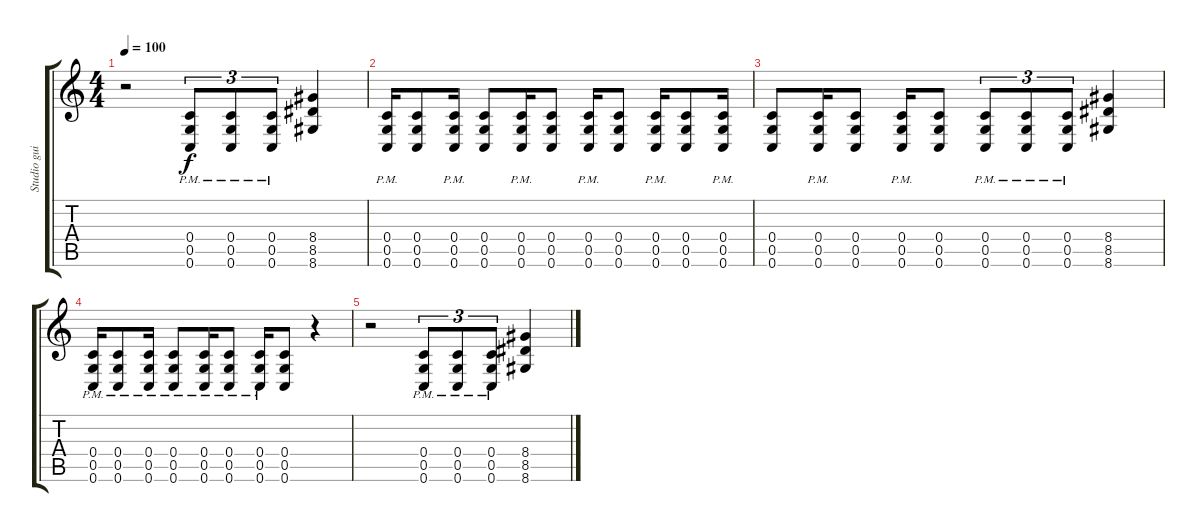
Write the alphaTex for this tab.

\track ("Studio guitar I" "Studio gui") {instrument distortionguitar}
\staff {score tabs}
\tuning (D4 A3 F3 C3 G2 C2) {hide}
\ts (4 4)
\tempo 100
\clef g2
\ks c
r.2{dy f} (0.4{pm} 0.5{pm} 0.6{pm}).8{tu (3 2)} (0.4{pm} 0.5{pm} 0.6{pm}).8{tu (3 2)} (0.4{pm} 0.5{pm} 0.6{pm}).8{tu (3 2)} (8.4 8.5 8.6).4 |
(0.4{pm} 0.5{pm} 0.6{pm}).16 (0.4 0.5 0.6).8 (0.4{pm} 0.5{pm} 0.6{pm}).16 (0.4 0.5 0.6).8 (0.4{pm} 0.5{pm} 0.6{pm}).16 (0.4 0.5 0.6).8 (0.4{pm} 0.5{pm} 0.6{pm}).16 (0.4 0.5 0.6).8 (0.4{pm} 0.5{pm} 0.6{pm}).16 (0.4 0.5 0.6).8 (0.4{pm} 0.5{pm} 0.6{pm}).16 |
(0.4 0.5 0.6).8 (0.4{pm} 0.5{pm} 0.6{pm}).16 (0.4 0.5 0.6).8 (0.4{pm} 0.5{pm} 0.6{pm}).16 (0.4 0.5 0.6).8 (0.4{pm} 0.5{pm} 0.6{pm}).8{tu (3 2)} (0.4{pm} 0.5{pm} 0.6{pm}).8{tu (3 2)} (0.4{pm} 0.5{pm} 0.6{pm}).8{tu (3 2)} (8.4 8.5 8.6).4 |
(0.4{pm} 0.5{pm} 0.6{pm}).16 (0.4{pm} 0.5{pm} 0.6{pm}).8 (0.4{pm} 0.5{pm} 0.6{pm}).16 (0.4{pm} 0.5{pm} 0.6{pm}).8 (0.4{pm} 0.5{pm} 0.6{pm}).16 (0.4{pm} 0.5{pm} 0.6{pm}).8 (0.4{pm} 0.5{pm} 0.6{pm}).16 (0.4 0.5 0.6).8 r.4 |
r.2 (0.4{pm} 0.5{pm} 0.6{pm}).8{tu (3 2)} (0.4{pm} 0.5{pm} 0.6{pm}).8{tu (3 2)} (0.4{pm} 0.5{pm} 0.6{pm}).8{tu (3 2)} (8.4 8.5 8.6).4
